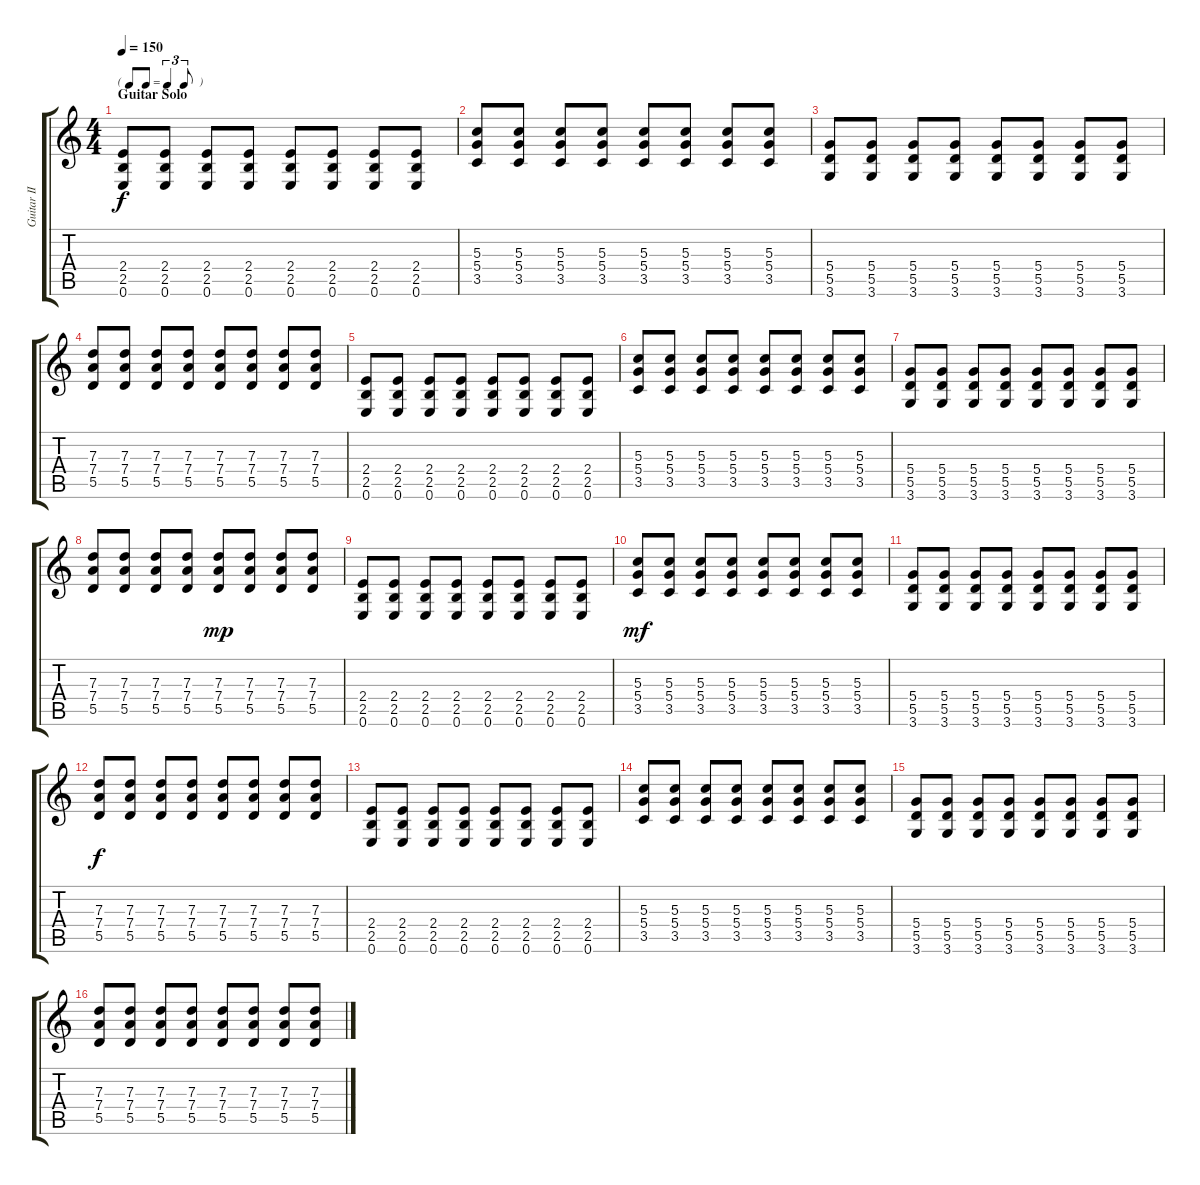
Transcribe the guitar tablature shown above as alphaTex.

\track ("Guitar II" "Guitar II") {instrument overdrivenguitar}
\staff {score tabs}
\tuning (E4 B3 G3 D3 A2 E2) {hide}
\ts (4 4)
\tf triplet8th
\section ("" "Guitar Solo")
\tempo 150
\clef g2
\ks c
(2.4 2.5 0.6).8{dy f} (2.4 2.5 0.6).8 (2.4 2.5 0.6).8 (2.4 2.5 0.6).8 (2.4 2.5 0.6).8 (2.4 2.5 0.6).8 (2.4 2.5 0.6).8 (2.4 2.5 0.6).8 |
(5.3 5.4 3.5).8 (5.3 5.4 3.5).8 (5.3 5.4 3.5).8 (5.3 5.4 3.5).8 (5.3 5.4 3.5).8 (5.3 5.4 3.5).8 (5.3 5.4 3.5).8 (5.3 5.4 3.5).8 |
(5.4 5.5 3.6).8 (5.4 5.5 3.6).8 (5.4 5.5 3.6).8 (5.4 5.5 3.6).8 (5.4 5.5 3.6).8 (5.4 5.5 3.6).8 (5.4 5.5 3.6).8 (5.4 5.5 3.6).8 |
(7.3 7.4 5.5).8 (7.3 7.4 5.5).8 (7.3 7.4 5.5).8 (7.3 7.4 5.5).8 (7.3 7.4 5.5).8 (7.3 7.4 5.5).8 (7.3 7.4 5.5).8 (7.3 7.4 5.5).8 |
(2.4 2.5 0.6).8 (2.4 2.5 0.6).8 (2.4 2.5 0.6).8 (2.4 2.5 0.6).8 (2.4 2.5 0.6).8 (2.4 2.5 0.6).8 (2.4 2.5 0.6).8 (2.4 2.5 0.6).8 |
(5.3 5.4 3.5).8 (5.3 5.4 3.5).8 (5.3 5.4 3.5).8 (5.3 5.4 3.5).8 (5.3 5.4 3.5).8 (5.3 5.4 3.5).8 (5.3 5.4 3.5).8 (5.3 5.4 3.5).8 |
(5.4 5.5 3.6).8 (5.4 5.5 3.6).8 (5.4 5.5 3.6).8 (5.4 5.5 3.6).8 (5.4 5.5 3.6).8 (5.4 5.5 3.6).8 (5.4 5.5 3.6).8 (5.4 5.5 3.6).8 |
(7.3 7.4 5.5).8 (7.3 7.4 5.5).8 (7.3 7.4 5.5).8 (7.3 7.4 5.5).8 (7.3 7.4 5.5).8{dy mp} (7.3 7.4 5.5).8 (7.3 7.4 5.5).8 (7.3 7.4 5.5).8 |
(2.4 2.5 0.6).8 (2.4 2.5 0.6).8 (2.4 2.5 0.6).8 (2.4 2.5 0.6).8 (2.4 2.5 0.6).8 (2.4 2.5 0.6).8 (2.4 2.5 0.6).8 (2.4 2.5 0.6).8 |
(5.3 5.4 3.5).8{dy mf} (5.3 5.4 3.5).8 (5.3 5.4 3.5).8 (5.3 5.4 3.5).8 (5.3 5.4 3.5).8 (5.3 5.4 3.5).8 (5.3 5.4 3.5).8 (5.3 5.4 3.5).8 |
(5.4 5.5 3.6).8 (5.4 5.5 3.6).8 (5.4 5.5 3.6).8 (5.4 5.5 3.6).8 (5.4 5.5 3.6).8 (5.4 5.5 3.6).8 (5.4 5.5 3.6).8 (5.4 5.5 3.6).8 |
(7.3 7.4 5.5).8{dy f} (7.3 7.4 5.5).8 (7.3 7.4 5.5).8 (7.3 7.4 5.5).8 (7.3 7.4 5.5).8 (7.3 7.4 5.5).8 (7.3 7.4 5.5).8 (7.3 7.4 5.5).8 |
(2.4 2.5 0.6).8 (2.4 2.5 0.6).8 (2.4 2.5 0.6).8 (2.4 2.5 0.6).8 (2.4 2.5 0.6).8 (2.4 2.5 0.6).8 (2.4 2.5 0.6).8 (2.4 2.5 0.6).8 |
(5.3 5.4 3.5).8 (5.3 5.4 3.5).8 (5.3 5.4 3.5).8 (5.3 5.4 3.5).8 (5.3 5.4 3.5).8 (5.3 5.4 3.5).8 (5.3 5.4 3.5).8 (5.3 5.4 3.5).8 |
(5.4 5.5 3.6).8 (5.4 5.5 3.6).8 (5.4 5.5 3.6).8 (5.4 5.5 3.6).8 (5.4 5.5 3.6).8 (5.4 5.5 3.6).8 (5.4 5.5 3.6).8 (5.4 5.5 3.6).8 |
(7.3 7.4 5.5).8 (7.3 7.4 5.5).8 (7.3 7.4 5.5).8 (7.3 7.4 5.5).8 (7.3 7.4 5.5).8 (7.3 7.4 5.5).8 (7.3 7.4 5.5).8 (7.3 7.4 5.5).8
